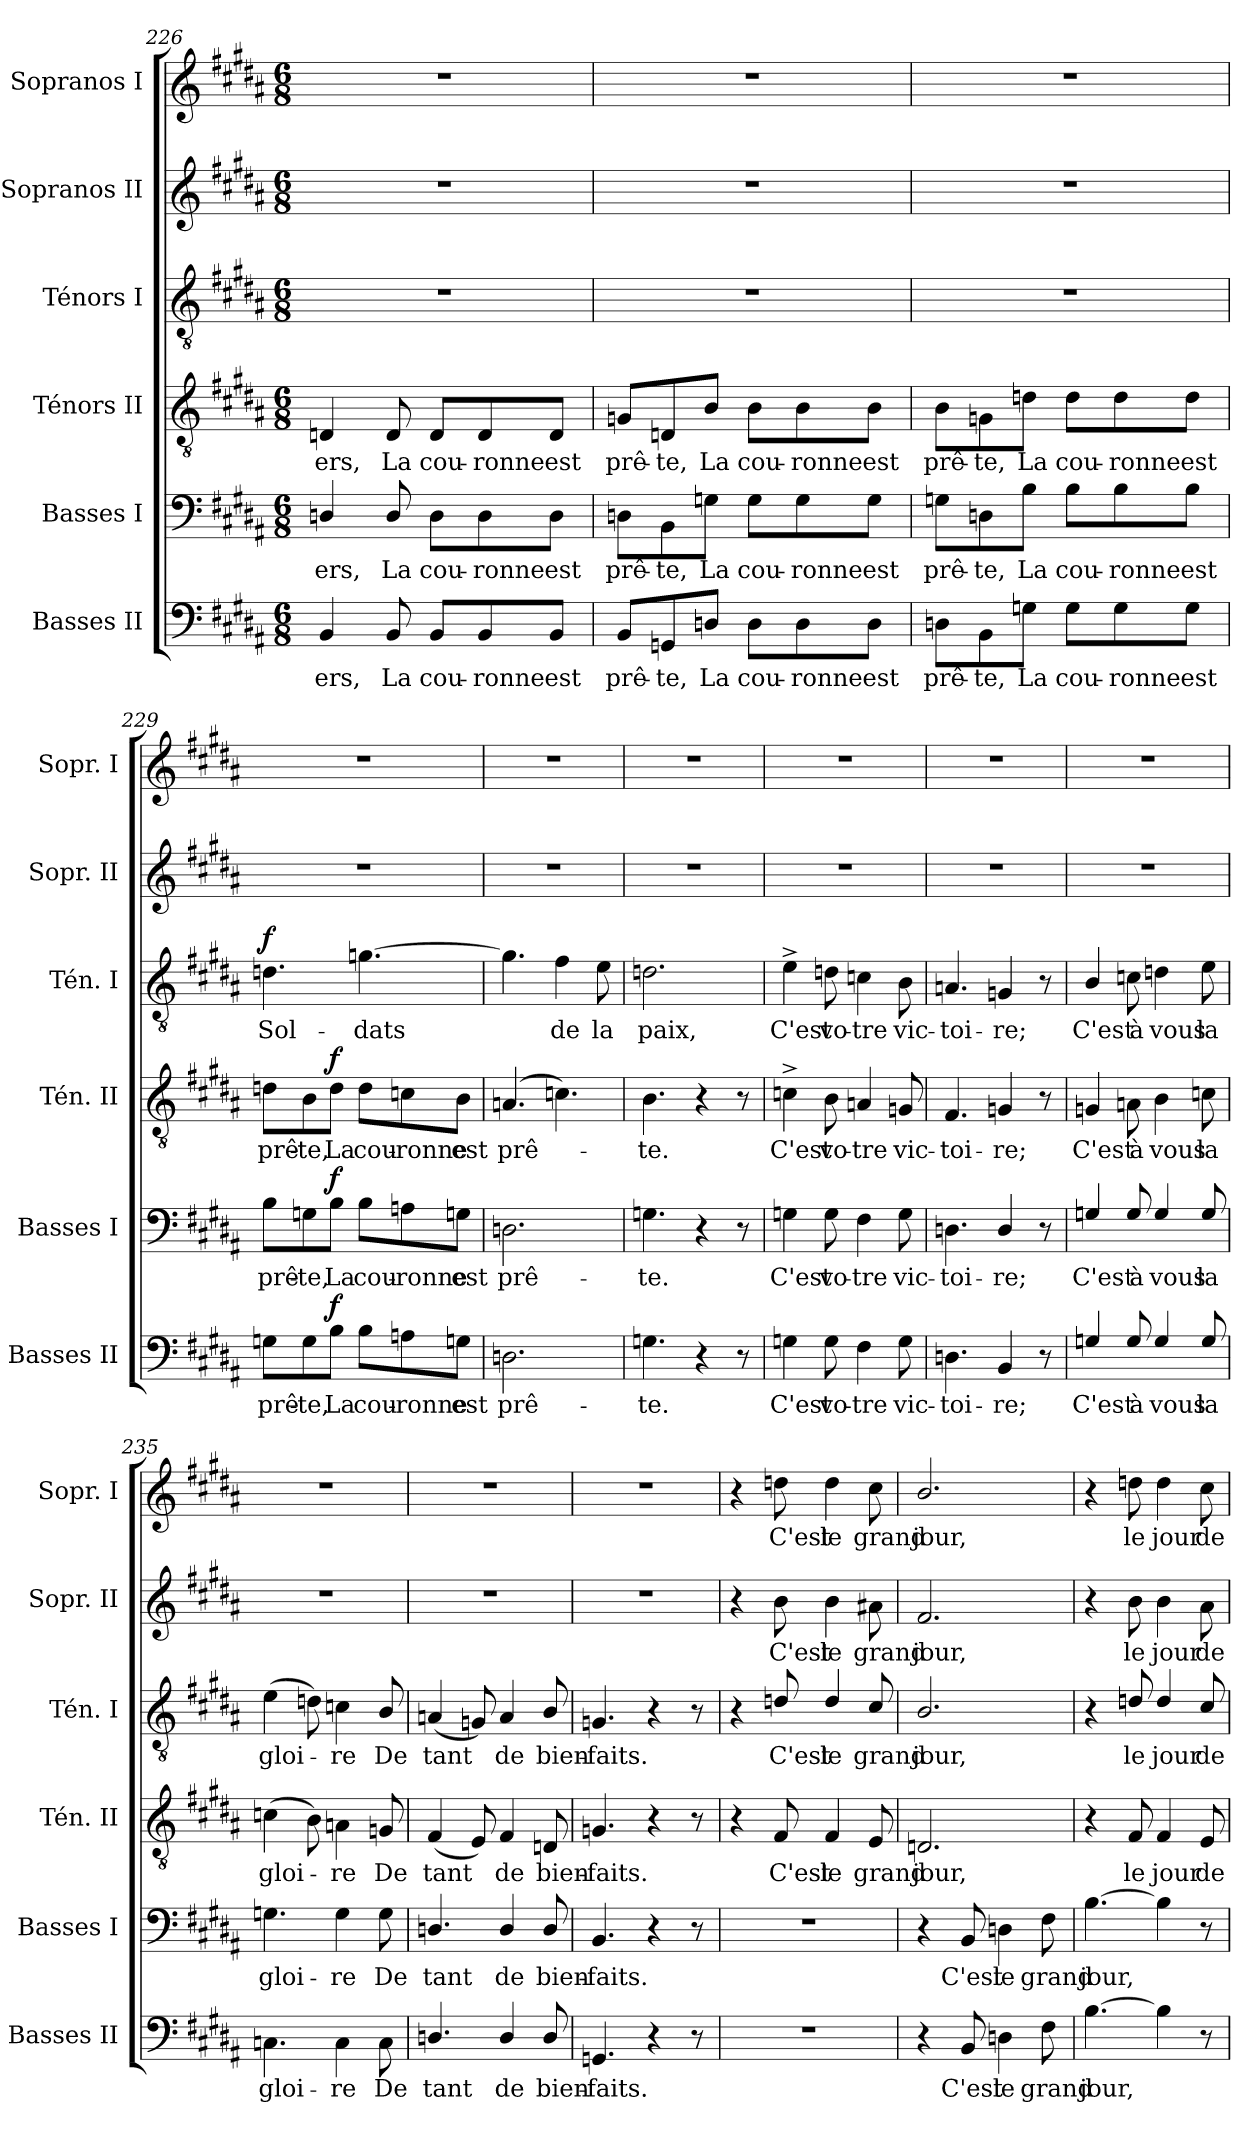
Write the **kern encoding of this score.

**kern	**text	**dynam	**kern	**text	**dynam	**kern	**text	**dynam	**kern	**text	**dynam	**kern	**text	**kern	**text
*part6	*part6	*part6	*part5	*part5	*part5	*part4	*part4	*part4	*part3	*part3	*part3	*part2	*part2	*part1	*part1
*staff6	*staff6	*staff6	*staff5	*staff5	*staff5	*staff4	*staff4	*staff4	*staff3	*staff3	*staff3	*staff2	*staff2	*staff1	*staff1
*I"Basses II	*	*	*I"Basses I	*	*	*I"Ténors II	*	*	*I"Ténors I	*	*	*I"Sopranos II	*	*I"Sopranos I	*
*I'Basses II	*	*	*I'Basses I	*	*	*I'Tén. II	*	*	*I'Tén. I	*	*	*I'Sopr. II	*	*I'Sopr. I	*
*clefF4	*	*	*clefF4	*	*	*clefGv2	*	*	*clefGv2	*	*	*clefG2	*	*clefG2	*
*k[f#c#g#d#a#]	*	*	*k[f#c#g#d#a#]	*	*	*k[f#c#g#d#a#]	*	*	*k[f#c#g#d#a#]	*	*	*k[f#c#g#d#a#]	*	*k[f#c#g#d#a#]	*
*M6/8	*	*	*M6/8	*	*	*M6/8	*	*	*M6/8	*	*	*M6/8	*	*M6/8	*
=226	=226	=226	=226	=226	=226	=226	=226	=226	=226	=226	=226	=226	=226	=226	=226
!	!LO:LY:b	!	!	!LO:LY:b	!	!	!LO:LY:b	!	!	!	!	!	!	!	!
4BB/	-ers,	.	4Dn/	-ers,	.	4Dn/	-ers,	.	2.r	.	.	2.r	.	2.r	.
!	!LO:LY:b	!	!	!LO:LY:b	!	!	!LO:LY:b	!	!	!	!	!	!	!	!
8BB/	La	.	8D/	La	.	8D/	La	.	.	.	.	.	.	.	.
!	!LO:LY:b	!	!	!LO:LY:b	!	!	!LO:LY:b	!	!	!	!	!	!	!	!
8BB/L	cou-	.	8D\L	cou-	.	8D/L	cou-	.	.	.	.	.	.	.	.
!	!LO:LY:b	!	!	!LO:LY:b	!	!	!LO:LY:b	!	!	!	!	!	!	!	!
8BB/	-ronne	.	8D\	-ronne	.	8D/	-ronne	.	.	.	.	.	.	.	.
!	!LO:LY:b	!	!	!LO:LY:b	!	!	!LO:LY:b	!	!	!	!	!	!	!	!
8BB/J	est	.	8D\J	est	.	8D/J	est	.	.	.	.	.	.	.	.
!!LO:PB:g=z
=227	=227	=227	=227	=227	=227	=227	=227	=227	=227	=227	=227	=227	=227	=227	=227
!	!LO:LY:b	!	!	!LO:LY:b	!	!	!LO:LY:b	!	!	!	!	!	!	!	!
8BB/L	prê-	.	8Dn\L	prê-	.	8Gn/L	prê-	.	2.r	.	.	2.r	.	2.r	.
!	!LO:LY:b	!	!	!LO:LY:b	!	!	!LO:LY:b	!	!	!	!	!	!	!	!
8GGn/	-te,	.	8BB\	-te,	.	8Dn/	-te,	.	.	.	.	.	.	.	.
!	!LO:LY:b	!	!	!LO:LY:b	!	!	!LO:LY:b	!	!	!	!	!	!	!	!
8Dn/J	La	.	8Gn\J	La	.	8B/J	La	.	.	.	.	.	.	.	.
!	!LO:LY:b	!	!	!LO:LY:b	!	!	!LO:LY:b	!	!	!	!	!	!	!	!
8D\L	cou-	.	8G\L	cou-	.	8B\L	cou-	.	.	.	.	.	.	.	.
!	!LO:LY:b	!	!	!LO:LY:b	!	!	!LO:LY:b	!	!	!	!	!	!	!	!
8D\	-ronne	.	8G\	-ronne	.	8B\	-ronne	.	.	.	.	.	.	.	.
!	!LO:LY:b	!	!	!LO:LY:b	!	!	!LO:LY:b	!	!	!	!	!	!	!	!
8D\J	est	.	8G\J	est	.	8B\J	est	.	.	.	.	.	.	.	.
=228	=228	=228	=228	=228	=228	=228	=228	=228	=228	=228	=228	=228	=228	=228	=228
!	!LO:LY:b	!	!	!LO:LY:b	!	!	!LO:LY:b	!	!	!	!	!	!	!	!
8Dn\L	prê-	.	8Gn\L	prê-	.	8B\L	prê-	.	2.r	.	.	2.r	.	2.r	.
!	!LO:LY:b	!	!	!LO:LY:b	!	!	!LO:LY:b	!	!	!	!	!	!	!	!
8BB\	-te,	.	8Dn\	-te,	.	8Gn\	-te,	.	.	.	.	.	.	.	.
!	!LO:LY:b	!	!	!LO:LY:b	!	!	!LO:LY:b	!	!	!	!	!	!	!	!
8Gn\J	La	.	8B\J	La	.	8dn\J	La	.	.	.	.	.	.	.	.
!	!LO:LY:b	!	!	!LO:LY:b	!	!	!LO:LY:b	!	!	!	!	!	!	!	!
8G\L	cou-	.	8B\L	cou-	.	8d\L	cou-	.	.	.	.	.	.	.	.
!	!LO:LY:b	!	!	!LO:LY:b	!	!	!LO:LY:b	!	!	!	!	!	!	!	!
8G\	-ronne	.	8B\	-ronne	.	8d\	-ronne	.	.	.	.	.	.	.	.
!	!LO:LY:b	!	!	!LO:LY:b	!	!	!LO:LY:b	!	!	!	!	!	!	!	!
8G\J	est	.	8B\J	est	.	8d\J	est	.	.	.	.	.	.	.	.
=229	=229	=229	=229	=229	=229	=229	=229	=229	=229	=229	=229	=229	=229	=229	=229
!	!LO:LY:b	!	!	!LO:LY:b	!	!	!LO:LY:b	!	!	!LO:LY:b	!LO:DY:a	!	!	!	!
8Gn\L	prê-	.	8B\L	prê-	.	8dn\L	prê-	.	4.dn\	Sol-	f	2.r	.	2.r	.
!	!LO:LY:b	!	!	!LO:LY:b	!	!	!LO:LY:b	!	!	!	!	!	!	!	!
8G\	-te,	.	8Gn\	-te,	.	8B\	-te,	.	.	.	.	.	.	.	.
!	!LO:LY:b	!LO:DY:a	!	!LO:LY:b	!LO:DY:a	!	!LO:LY:b	!LO:DY:a	!	!	!	!	!	!	!
8B\J	La	f	8B\J	La	f	8d\J	La	f	.	.	.	.	.	.	.
!	!LO:LY:b	!	!	!LO:LY:b	!	!	!LO:LY:b	!	!	!LO:LY:b	!	!	!	!	!
8B\L	cou-	.	8B\L	cou-	.	8d\L	cou-	.	[4.gn\	-dats	.	.	.	.	.
!	!LO:LY:b	!	!	!LO:LY:b	!	!	!LO:LY:b	!	!	!	!	!	!	!	!
8An\	-ronne	.	8An\	-ronne	.	8cn\	-ronne	.	.	.	.	.	.	.	.
!	!LO:LY:b	!	!	!LO:LY:b	!	!	!LO:LY:b	!	!	!	!	!	!	!	!
8Gn\J	est	.	8Gn\J	est	.	8B\J	est	.	.	.	.	.	.	.	.
=230	=230	=230	=230	=230	=230	=230	=230	=230	=230	=230	=230	=230	=230	=230	=230
!	!LO:LY:b	!	!	!LO:LY:b	!	!	!LO:LY:b	!	!	!	!	!	!	!	!
2.Dn\	prê-	.	2.Dn\	prê-	.	(>4.An/	prê-	.	4.g\]	.	.	2.r	.	2.r	.
!	!	!	!	!	!	!	!	!	!	!LO:LY:b	!	!	!	!	!
.	.	.	.	.	.	4.cn\)	.	.	4f#\	de	.	.	.	.	.
!	!	!	!	!	!	!	!	!	!	!LO:LY:b	!	!	!	!	!
.	.	.	.	.	.	.	.	.	8e\	la	.	.	.	.	.
!!LO:PB:g=z
=231	=231	=231	=231	=231	=231	=231	=231	=231	=231	=231	=231	=231	=231	=231	=231
!	!LO:LY:b	!	!	!LO:LY:b	!	!	!LO:LY:b	!	!	!LO:LY:b	!	!	!	!	!
4.Gn\	-te.	.	4.Gn\	-te.	.	4.B\	te.	.	2.dn\	paix,	.	2.r	.	2.r	.
4r	.	.	4r	.	.	4r	.	.	.	.	.	.	.	.	.
8r	.	.	8r	.	.	8r	.	.	.	.	.	.	.	.	.
=232	=232	=232	=232	=232	=232	=232	=232	=232	=232	=232	=232	=232	=232	=232	=232
!	!LO:LY:b	!	!	!LO:LY:b	!	!	!LO:LY:b	!	!	!LO:LY:b	!	!	!	!	!
4Gn\	C'est	.	4Gn\	C'est	.	4cn^\	C'est	.	4e^\	C'est	.	2.r	.	2.r	.
!	!LO:LY:b	!	!	!LO:LY:b	!	!	!LO:LY:b	!	!	!LO:LY:b	!	!	!	!	!
8G\	vo-	.	8G\	vo-	.	8B\	vo-	.	8dn\	vo-	.	.	.	.	.
!	!LO:LY:b	!	!	!LO:LY:b	!	!	!LO:LY:b	!	!	!LO:LY:b	!	!	!	!	!
4F#\	-tre	.	4F#\	-tre	.	4An/	-tre	.	4cn\	-tre	.	.	.	.	.
!	!LO:LY:b	!	!	!LO:LY:b	!	!	!LO:LY:b	!	!	!LO:LY:b	!	!	!	!	!
8G\	vic-	.	8G\	vic-	.	8Gn/	vic-	.	8B\	vic-	.	.	.	.	.
=233	=233	=233	=233	=233	=233	=233	=233	=233	=233	=233	=233	=233	=233	=233	=233
!	!LO:LY:b	!	!	!LO:LY:b	!	!	!LO:LY:b	!	!	!LO:LY:b	!	!	!	!	!
4.Dn\	-toi-	.	4.Dn\	-toi-	.	4.F#/	-toi-	.	4.An/	-toi-	.	2.r	.	2.r	.
!	!LO:LY:b	!	!	!LO:LY:b	!	!	!LO:LY:b	!	!	!LO:LY:b	!	!	!	!	!
4BB/	-re;	.	4D/	-re;	.	4Gn/	-re;	.	4Gn/	-re;	.	.	.	.	.
8r	.	.	8r	.	.	8r	.	.	8r	.	.	.	.	.	.
=234	=234	=234	=234	=234	=234	=234	=234	=234	=234	=234	=234	=234	=234	=234	=234
!	!LO:LY:b	!	!	!LO:LY:b	!	!	!LO:LY:b	!	!	!LO:LY:b	!	!	!	!	!
4Gn/	C'est	.	4Gn/	C'est	.	4Gn/	C'est	.	4B/	C'est	.	2.r	.	2.r	.
!	!LO:LY:b	!	!	!LO:LY:b	!	!	!LO:LY:b	!	!	!LO:LY:b	!	!	!	!	!
8G/	à	.	8G/	à	.	8An\	à	.	8cn\	à	.	.	.	.	.
!	!LO:LY:b	!	!	!LO:LY:b	!	!	!LO:LY:b	!	!	!LO:LY:b	!	!	!	!	!
4G/	vous	.	4G/	vous	.	4B\	vous	.	4dn\	vous	.	.	.	.	.
!	!LO:LY:b	!	!	!LO:LY:b	!	!	!LO:LY:b	!	!	!LO:LY:b	!	!	!	!	!
8G/	la	.	8G/	la	.	8cn\	la	.	8e\	la	.	.	.	.	.
=235	=235	=235	=235	=235	=235	=235	=235	=235	=235	=235	=235	=235	=235	=235	=235
!	!LO:LY:b	!	!	!LO:LY:b	!	!	!LO:LY:b	!	!	!LO:LY:b	!	!	!	!	!
4.Cn\	gloi-	.	4.Gn\	gloi-	.	(>4cn\	gloi-	.	(>4e\	gloi-	.	2.r	.	2.r	.
.	.	.	.	.	.	8B\)	.	.	8dn\)	.	.	.	.	.	.
!	!LO:LY:b	!	!	!LO:LY:b	!	!	!LO:LY:b	!	!	!LO:LY:b	!	!	!	!	!
4C\	-re	.	4G\	-re	.	4An\	-re	.	4cn\	-re	.	.	.	.	.
!	!LO:LY:b	!	!	!LO:LY:b	!	!	!LO:LY:b	!	!	!LO:LY:b	!	!	!	!	!
8C\	De	.	8G\	De	.	8Gn/	De	.	8B/	De	.	.	.	.	.
=236	=236	=236	=236	=236	=236	=236	=236	=236	=236	=236	=236	=236	=236	=236	=236
!	!LO:LY:b	!	!	!LO:LY:b	!	!	!LO:LY:b	!	!	!LO:LY:b	!	!	!	!	!
4.Dn/	tant	.	4.Dn/	tant	.	(<4F#/	tant	.	(<4An/	tant	.	2.r	.	2.r	.
.	.	.	.	.	.	8E/)	.	.	8Gn/)	.	.	.	.	.	.
!	!LO:LY:b	!	!	!LO:LY:b	!	!	!LO:LY:b	!	!	!LO:LY:b	!	!	!	!	!
4D/	de	.	4D/	de	.	4F#/	de	.	4A/	de	.	.	.	.	.
!	!LO:LY:b	!	!	!LO:LY:b	!	!	!LO:LY:b	!	!	!LO:LY:b	!	!	!	!	!
8D/	bien-	.	8D/	bien-	.	8Dn/	bien-	.	8B/	bien-	.	.	.	.	.
!!LO:PB:g=z
=237	=237	=237	=237	=237	=237	=237	=237	=237	=237	=237	=237	=237	=237	=237	=237
!	!LO:LY:b	!	!	!LO:LY:b	!	!	!LO:LY:b	!	!	!LO:LY:b	!	!	!	!	!
4.GGn/	-faits.	.	4.BB/	-faits.	.	4.Gn/	-faits.	.	4.Gn/	-faits.	.	2.r	.	2.r	.
4r	.	.	4r	.	.	4r	.	.	4r	.	.	.	.	.	.
8r	.	.	8r	.	.	8r	.	.	8r	.	.	.	.	.	.
=238	=238	=238	=238	=238	=238	=238	=238	=238	=238	=238	=238	=238	=238	=238	=238
2.r	.	.	2.r	.	.	4r	.	.	4r	.	.	4r	.	4r	.
!	!	!	!	!	!	!	!LO:LY:b	!	!	!LO:LY:b	!	!	!LO:LY:b	!	!LO:LY:b
.	.	.	.	.	.	8F#/	C'est	.	8dn/	C'est	.	8b\	C'est	8ddn\	C'est
!	!	!	!	!	!	!	!LO:LY:b	!	!	!LO:LY:b	!	!	!LO:LY:b	!	!LO:LY:b
.	.	.	.	.	.	4F#/	le	.	4d/	le	.	4b\	le	4dd\	le
!	!	!	!	!	!	!	!LO:LY:b	!	!	!LO:LY:b	!	!	!LO:LY:b	!	!LO:LY:b
.	.	.	.	.	.	8E/	grand	.	8c#/	grand	.	8a#X\	grand	8cc#\	grand
=239	=239	=239	=239	=239	=239	=239	=239	=239	=239	=239	=239	=239	=239	=239	=239
!	!	!	!	!	!	!	!LO:LY:b	!	!	!LO:LY:b	!	!	!LO:LY:b	!	!LO:LY:b
4r	.	.	4r	.	.	2.Dn/	jour,	.	2.B/	jour,	.	2.f#/	jour,	2.b/	jour,
!	!LO:LY:b	!	!	!LO:LY:b	!	!	!	!	!	!	!	!	!	!	!
8BB/	C'est	.	8BB/	C'est	.	.	.	.	.	.	.	.	.	.	.
!	!LO:LY:b	!	!	!LO:LY:b	!	!	!	!	!	!	!	!	!	!	!
4Dn\	le	.	4Dn\	le	.	.	.	.	.	.	.	.	.	.	.
!	!LO:LY:b	!	!	!LO:LY:b	!	!	!	!	!	!	!	!	!	!	!
8F#\	grand	.	8F#\	grand	.	.	.	.	.	.	.	.	.	.	.
=240	=240	=240	=240	=240	=240	=240	=240	=240	=240	=240	=240	=240	=240	=240	=240
!	!LO:LY:b	!	!	!LO:LY:b	!	!	!	!	!	!	!	!	!	!	!
[4.B\	jour,	.	[4.B\	jour,	.	4r	.	.	4r	.	.	4r	.	4r	.
!	!	!	!	!	!	!	!LO:LY:b	!	!	!LO:LY:b	!	!	!LO:LY:b	!	!LO:LY:b
.	.	.	.	.	.	8F#/	le	.	8dn/	le	.	8b\	le	8ddn\	le
!	!	!	!	!	!	!	!LO:LY:b	!	!	!LO:LY:b	!	!	!LO:LY:b	!	!LO:LY:b
4B\]	.	.	4B\]	.	.	4F#/	jour	.	4d/	jour	.	4b\	jour	4dd\	jour
!	!	!	!	!	!	!	!LO:LY:b	!	!	!LO:LY:b	!	!	!LO:LY:b	!	!LO:LY:b
8r	.	.	8r	.	.	8E/	de	.	8c#/	de	.	8a#\	de	8cc#\	de
=	=	=	=	=	=	=	=	=	=	=	=	=	=	=	=
*-	*-	*-	*-	*-	*-	*-	*-	*-	*-	*-	*-	*-	*-	*-	*-
